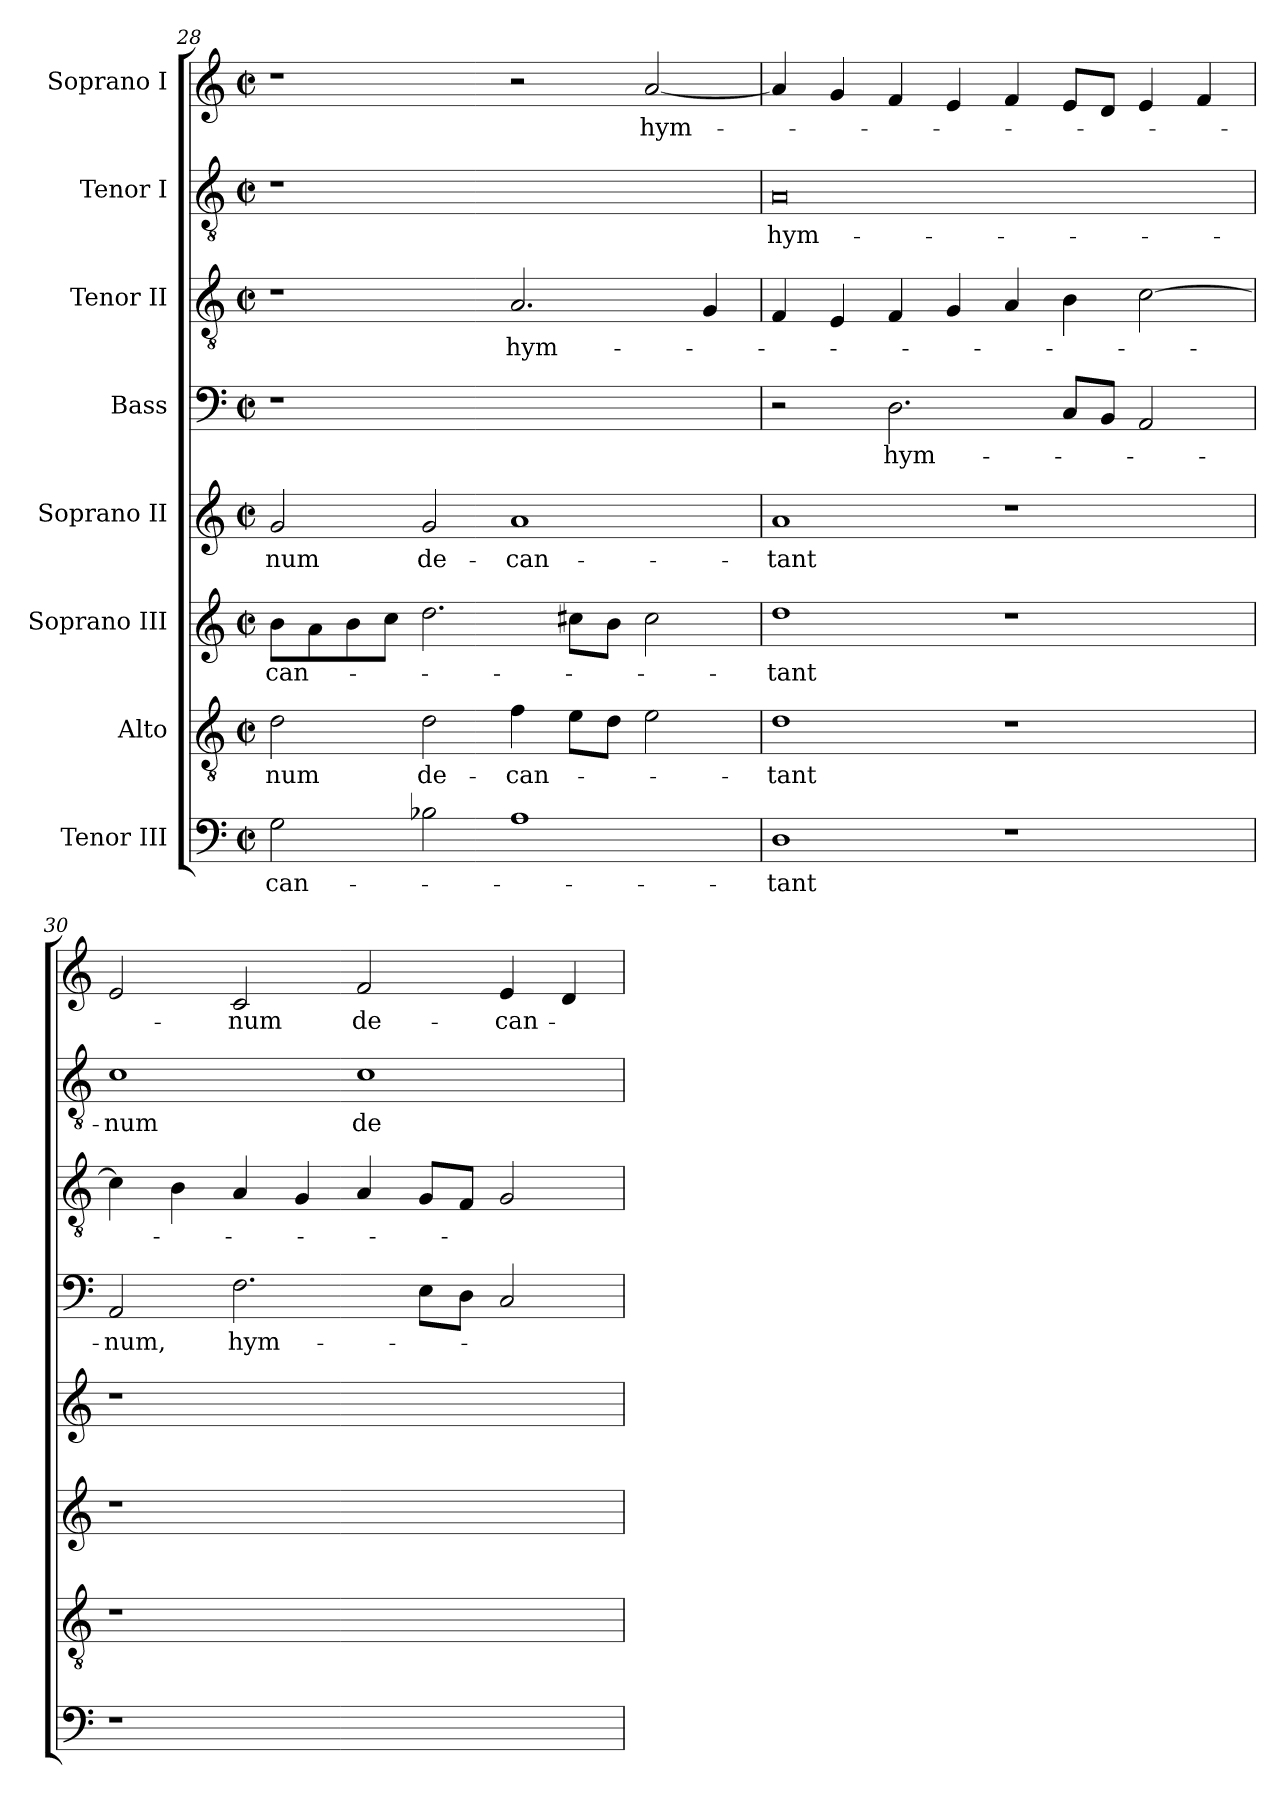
**kern	**text	**kern	**text	**kern	**text	**kern	**text	**kern	**text	**kern	**text	**kern	**text	**kern	**text
*part8	*part8	*part7	*part7	*part6	*part6	*part5	*part5	*part4	*part4	*part3	*part3	*part2	*part2	*part1	*part1
*staff8	*staff8	*staff7	*staff7	*staff6	*staff6	*staff5	*staff5	*staff4	*staff4	*staff3	*staff3	*staff2	*staff2	*staff1	*staff1
*I"Tenor III	*	*I"Alto	*	*I"Soprano III	*	*I"Soprano II	*	*I"Bass	*	*I"Tenor II	*	*I"Tenor I	*	*I"Soprano I	*
!!LO:LB:g=z
*clefF4	*	*clefGv2	*	*clefG2	*	*clefG2	*	*clefF4	*	*clefGv2	*	*clefGv2	*	*clefG2	*
*k[]	*	*k[]	*	*k[]	*	*k[]	*	*k[]	*	*k[]	*	*k[]	*	*k[]	*
*C:	*	*C:	*	*C:	*	*C:	*	*C:	*	*C:	*	*C:	*	*C:	*
*M2/2	*	*M2/2	*	*M2/2	*	*M2/2	*	*M2/2	*	*M2/2	*	*M2/2	*	*M2/2	*
*met(c|)	*	*met(c|)	*	*met(c|)	*	*met(c|)	*	*met(c|)	*	*met(c|)	*	*met(c|)	*	*met(c|)	*
=28	=28	=28	=28	=28	=28	=28	=28	=28	=28	=28	=28	=28	=28	=28	=28
!	!LO:LY:b	!	!LO:LY:b	!	!LO:LY:b	!	!LO:LY:b	!LO:N:vis=1	!	!	!	!LO:N:vis=1	!	!	!
2G\	-can-	2d\	-num	8b\L	-can-	2g/	-num	1r	.	1r	.	1r	.	1r	.
.	.	.	.	8a\	.	.	.	.	.	.	.	.	.	.	.
.	.	.	.	8b\	.	.	.	.	.	.	.	.	.	.	.
.	.	.	.	8cc\J	.	.	.	.	.	.	.	.	.	.	.
!	!	!	!LO:LY:b	!	!	!	!LO:LY:b	!	!	!	!	!	!	!	!
2B-X\	.	2d\	de-	2.dd\	.	2g/	de-	.	.	.	.	.	.	.	.
!	!	!	!LO:LY:b	!	!	!	!LO:LY:b	!	!	!	!LO:LY:b	!	!	!	!
1A	.	4f\	-can-	.	.	1a	-can-	1ryy	.	2.A/	hym-	1ryy	.	2r	.
.	.	8e\L	.	8cc#X\L	.	.	.	.	.	.	.	.	.	.	.
.	.	8d\J	.	8b\J	.	.	.	.	.	.	.	.	.	.	.
!	!	!	!	!	!	!	!	!	!	!	!	!	!	!	!LO:LY:b
.	.	2e\	.	2cc#\	.	.	.	.	.	.	.	.	.	[<2a/	hym-
.	.	.	.	.	.	.	.	.	.	4G/	.	.	.	.	.
=29	=29	=29	=29	=29	=29	=29	=29	=29	=29	=29	=29	=29	=29	=29	=29
!	!LO:LY:b	!	!LO:LY:b	!	!LO:LY:b	!	!LO:LY:b	!	!	!	!	!	!LO:LY:b	!	!
1D	-tant	1d	-tant	1dd	-tant	1a	-tant	2r	.	4F/	.	0A	hym-	4a/]	.
.	.	.	.	.	.	.	.	.	.	4E/	.	.	.	4g/	.
!	!	!	!	!	!	!	!	!	!LO:LY:b	!	!	!	!	!	!
.	.	.	.	.	.	.	.	2.D\	hym-	4F/	.	.	.	4f/	.
.	.	.	.	.	.	.	.	.	.	4G/	.	.	.	4e/	.
1r	.	1r	.	1r	.	1r	.	.	.	4A/	.	.	.	4f/	.
.	.	.	.	.	.	.	.	8C/L	.	4B\	.	.	.	8e/L	.
.	.	.	.	.	.	.	.	8BB/J	.	.	.	.	.	8d/J	.
.	.	.	.	.	.	.	.	2AA/	.	[>2c\	.	.	.	4e/	.
.	.	.	.	.	.	.	.	.	.	.	.	.	.	4f/	.
=30	=30	=30	=30	=30	=30	=30	=30	=30	=30	=30	=30	=30	=30	=30	=30
!LO:N:vis=1	!	!LO:N:vis=1	!	!LO:N:vis=1	!	!LO:N:vis=1	!	!	!LO:LY:b	!	!	!	!LO:LY:b	!	!
1r	.	1r	.	1r	.	1r	.	2AA/	-num,	4c\]	.	1c	-num	2e/	.
.	.	.	.	.	.	.	.	.	.	4B\	.	.	.	.	.
!	!	!	!	!	!	!	!	!	!LO:LY:b	!	!	!	!	!	!LO:LY:b
.	.	.	.	.	.	.	.	2.F\	hym-	4A/	.	.	.	2c/	-num
.	.	.	.	.	.	.	.	.	.	4G/	.	.	.	.	.
!	!	!	!	!	!	!	!	!	!	!	!	!	!LO:LY:b	!	!LO:LY:b
1ryy	.	1ryy	.	1ryy	.	1ryy	.	.	.	4A/	.	1c	de-	2f/	de-
.	.	.	.	.	.	.	.	8E\L	.	8G/L	.	.	.	.	.
.	.	.	.	.	.	.	.	8D\J	.	8F/J	.	.	.	.	.
!	!	!	!	!	!	!	!	!	!	!	!	!	!	!	!LO:LY:b
.	.	.	.	.	.	.	.	2C/	.	2G/	.	.	.	4e/	-can-
.	.	.	.	.	.	.	.	.	.	.	.	.	.	4d/	.
=	=	=	=	=	=	=	=	=	=	=	=	=	=	=	=
*-	*-	*-	*-	*-	*-	*-	*-	*-	*-	*-	*-	*-	*-	*-	*-
